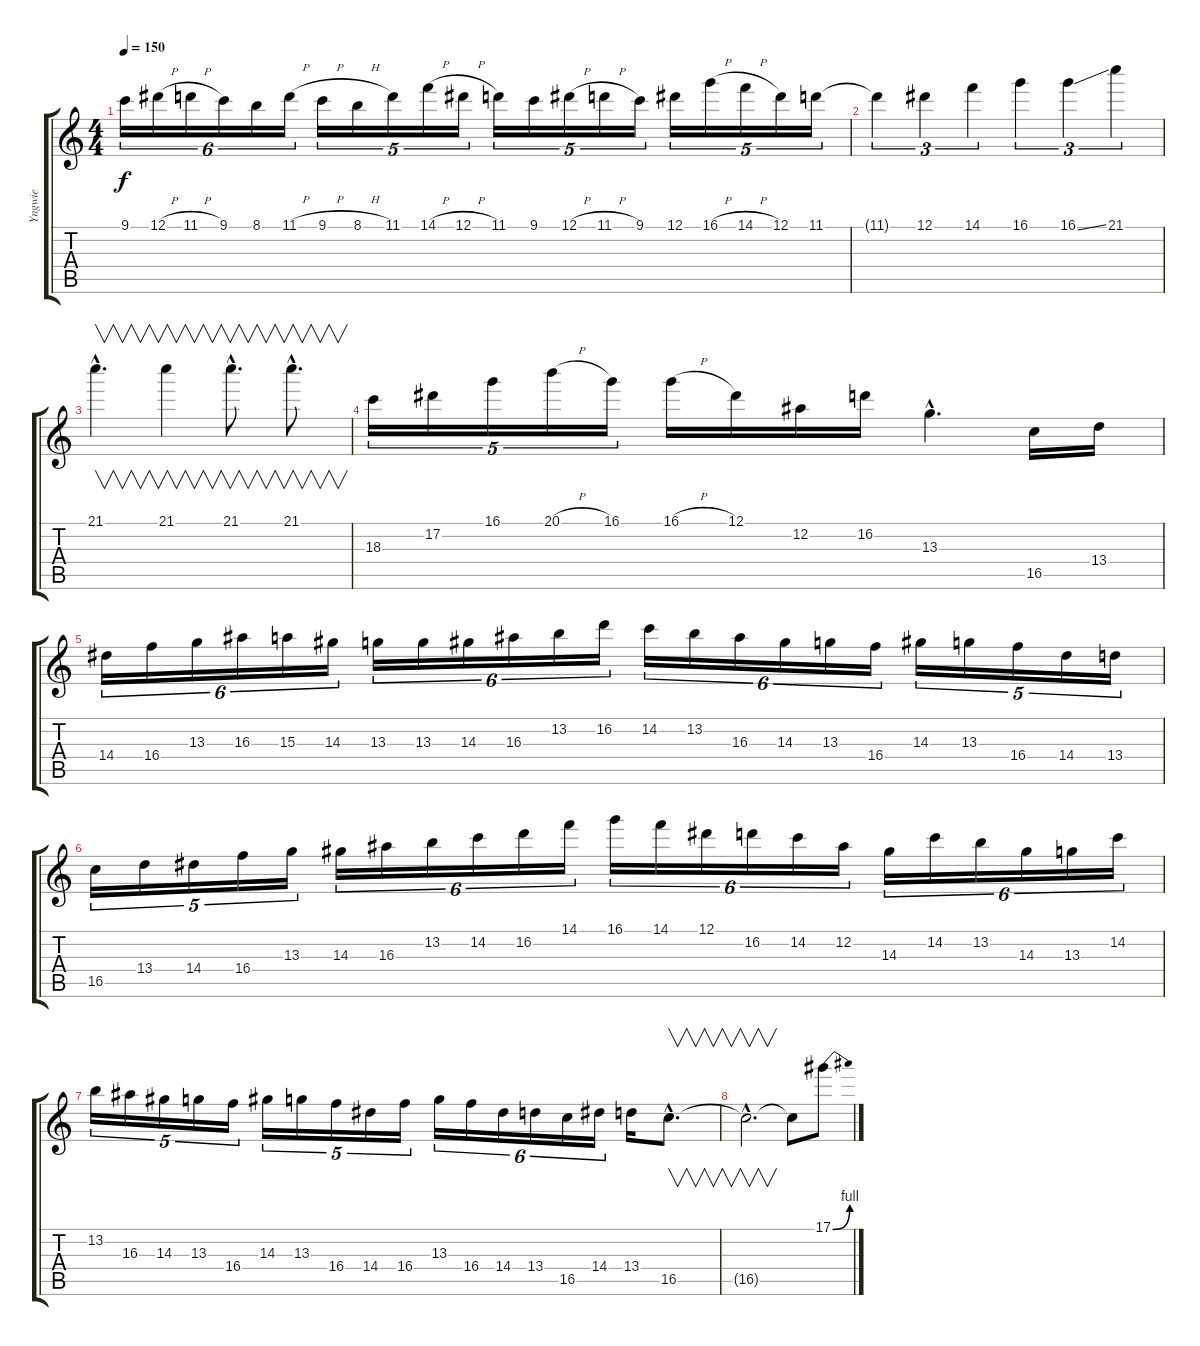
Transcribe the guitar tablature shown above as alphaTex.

\track ("Yngwie" "Yngwie") {instrument distortionguitar}
\staff {score tabs}
\tuning (Eb4 Bb3 Gb3 Db3 Ab2 Eb2) {hide}
\ts (4 4)
\tempo 150
\clef g2
\ks c
9.1.16{tu (6 4) dy f} 12.1{h}.16{tu (6 4)} 11.1{h}.16{tu (6 4)} 9.1.16{tu (6 4)} 8.1.16{tu (6 4)} 11.1{h}.16{tu (6 4)} 9.1{h}.16{tu (5 4)} 8.1{h}.16{tu (5 4)} 11.1.16{tu (5 4)} 14.1{h}.16{tu (5 4)} 12.1{h}.16{tu (5 4)} 11.1.16{tu (5 4)} 9.1.16{tu (5 4)} 12.1{h}.16{tu (5 4)} 11.1{h}.16{tu (5 4)} 9.1.16{tu (5 4)} 12.1.16{tu (5 4)} 16.1{h}.16{tu (5 4)} 14.1{h}.16{tu (5 4)} 12.1.16{tu (5 4)} 11.1.16{tu (5 4)} |
11.1{t}.4{tu (3 2)} 12.1.4{tu (3 2)} 14.1.4{tu (3 2)} 16.1.4{tu (3 2)} 16.1{ss}.4{tu (3 2)} 21.1.4{tu (3 2)} |
21.1{hac}.4{v d} 21.1.4{v} 21.1{hac}.8{v d} 21.1{hac}.8{v d} |
18.3.16{tu (5 4)} 17.2.16{tu (5 4)} 16.1.16{tu (5 4)} 20.1{h}.16{tu (5 4)} 16.1.16{tu (5 4)} 16.1{h}.16 12.1.16 12.2.16 16.2.16 13.3{hac}.4{d} 16.5.16 13.4.16 |
14.4.16{tu (6 4)} 16.4.16{tu (6 4)} 13.3.16{tu (6 4)} 16.3.16{tu (6 4)} 15.3.16{tu (6 4)} 14.3.16{tu (6 4)} 13.3.16{tu (6 4)} 13.3.16{tu (6 4)} 14.3.16{tu (6 4)} 16.3.16{tu (6 4)} 13.2.16{tu (6 4)} 16.2.16{tu (6 4)} 14.2.16{tu (6 4)} 13.2.16{tu (6 4)} 16.3.16{tu (6 4)} 14.3.16{tu (6 4)} 13.3.16{tu (6 4)} 16.4.16{tu (6 4)} 14.3.16{tu (5 4)} 13.3.16{tu (5 4)} 16.4.16{tu (5 4)} 14.4.16{tu (5 4)} 13.4.16{tu (5 4)} |
16.5.16{tu (5 4)} 13.4.16{tu (5 4)} 14.4.16{tu (5 4)} 16.4.16{tu (5 4)} 13.3.16{tu (5 4)} 14.3.16{tu (6 4)} 16.3.16{tu (6 4)} 13.2.16{tu (6 4)} 14.2.16{tu (6 4)} 16.2.16{tu (6 4)} 14.1.16{tu (6 4)} 16.1.16{tu (6 4)} 14.1.16{tu (6 4)} 12.1.16{tu (6 4)} 16.2.16{tu (6 4)} 14.2.16{tu (6 4)} 12.2.16{tu (6 4)} 14.3.16{tu (6 4)} 14.2.16{tu (6 4)} 13.2.16{tu (6 4)} 14.3.16{tu (6 4)} 13.3.16{tu (6 4)} 14.2.16{tu (6 4)} |
13.2.16{tu (5 4)} 16.3.16{tu (5 4)} 14.3.16{tu (5 4)} 13.3.16{tu (5 4)} 16.4.16{tu (5 4)} 14.3.16{tu (5 4)} 13.3.16{tu (5 4)} 16.4.16{tu (5 4)} 14.4.16{tu (5 4)} 16.4.16{tu (5 4)} 13.3.16{tu (6 4)} 16.4.16{tu (6 4)} 14.4.16{tu (6 4)} 13.4.16{tu (6 4)} 16.5.16{tu (6 4)} 14.4.16{tu (6 4)} 13.4.16 16.5{hac}.8{v d} |
16.5{hac t}.2{v d} 16.5{t}.8 17.1{be (bend 0 0 60 4)}.8
